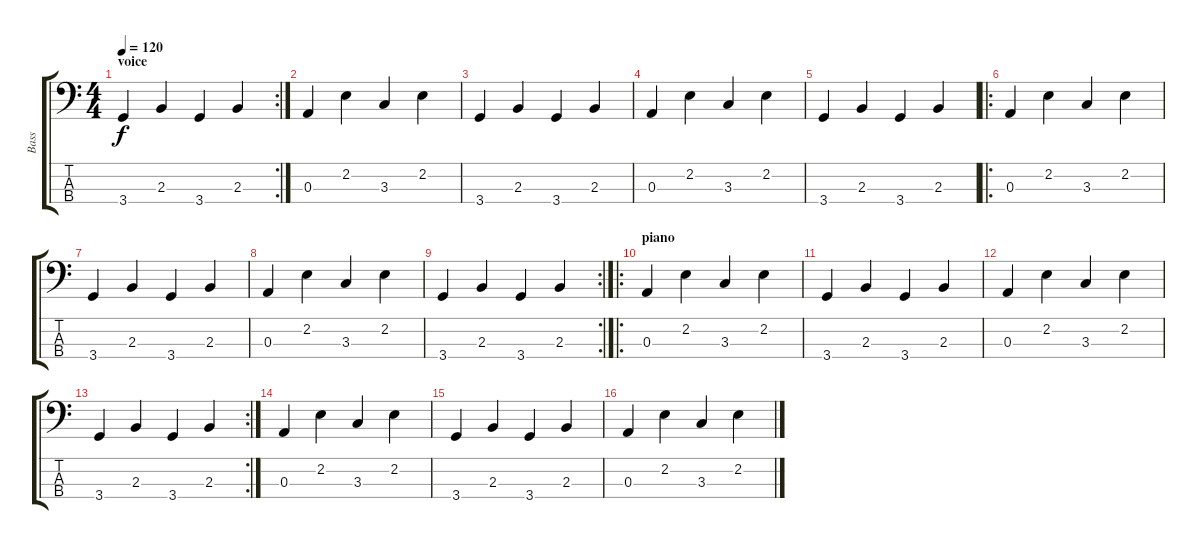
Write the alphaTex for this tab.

\track ("Bass" "Bass") {instrument fretlessbass}
\staff {score tabs}
\tuning (G2 D2 A1 E1) {hide}
\rc 2
\ts (4 4)
\section ("" "voice")
\tempo 120
\clef f4
\ks c
3.4.4{dy f} 2.3.4 3.4.4 2.3.4 |
0.3.4 2.2.4 3.3.4 2.2.4 |
3.4.4 2.3.4 3.4.4 2.3.4 |
0.3.4 2.2.4 3.3.4 2.2.4 |
3.4.4 2.3.4 3.4.4 2.3.4 |
\ro
0.3.4 2.2.4 3.3.4 2.2.4 |
3.4.4 2.3.4 3.4.4 2.3.4 |
0.3.4 2.2.4 3.3.4 2.2.4 |
\rc 2
3.4.4 2.3.4 3.4.4 2.3.4 |
\ro
\section ("" "piano")
0.3.4 2.2.4 3.3.4 2.2.4 |
3.4.4 2.3.4 3.4.4 2.3.4 |
0.3.4 2.2.4 3.3.4 2.2.4 |
\rc 2
3.4.4 2.3.4 3.4.4 2.3.4 |
0.3.4 2.2.4 3.3.4 2.2.4 |
3.4.4 2.3.4 3.4.4 2.3.4 |
0.3.4 2.2.4 3.3.4 2.2.4
